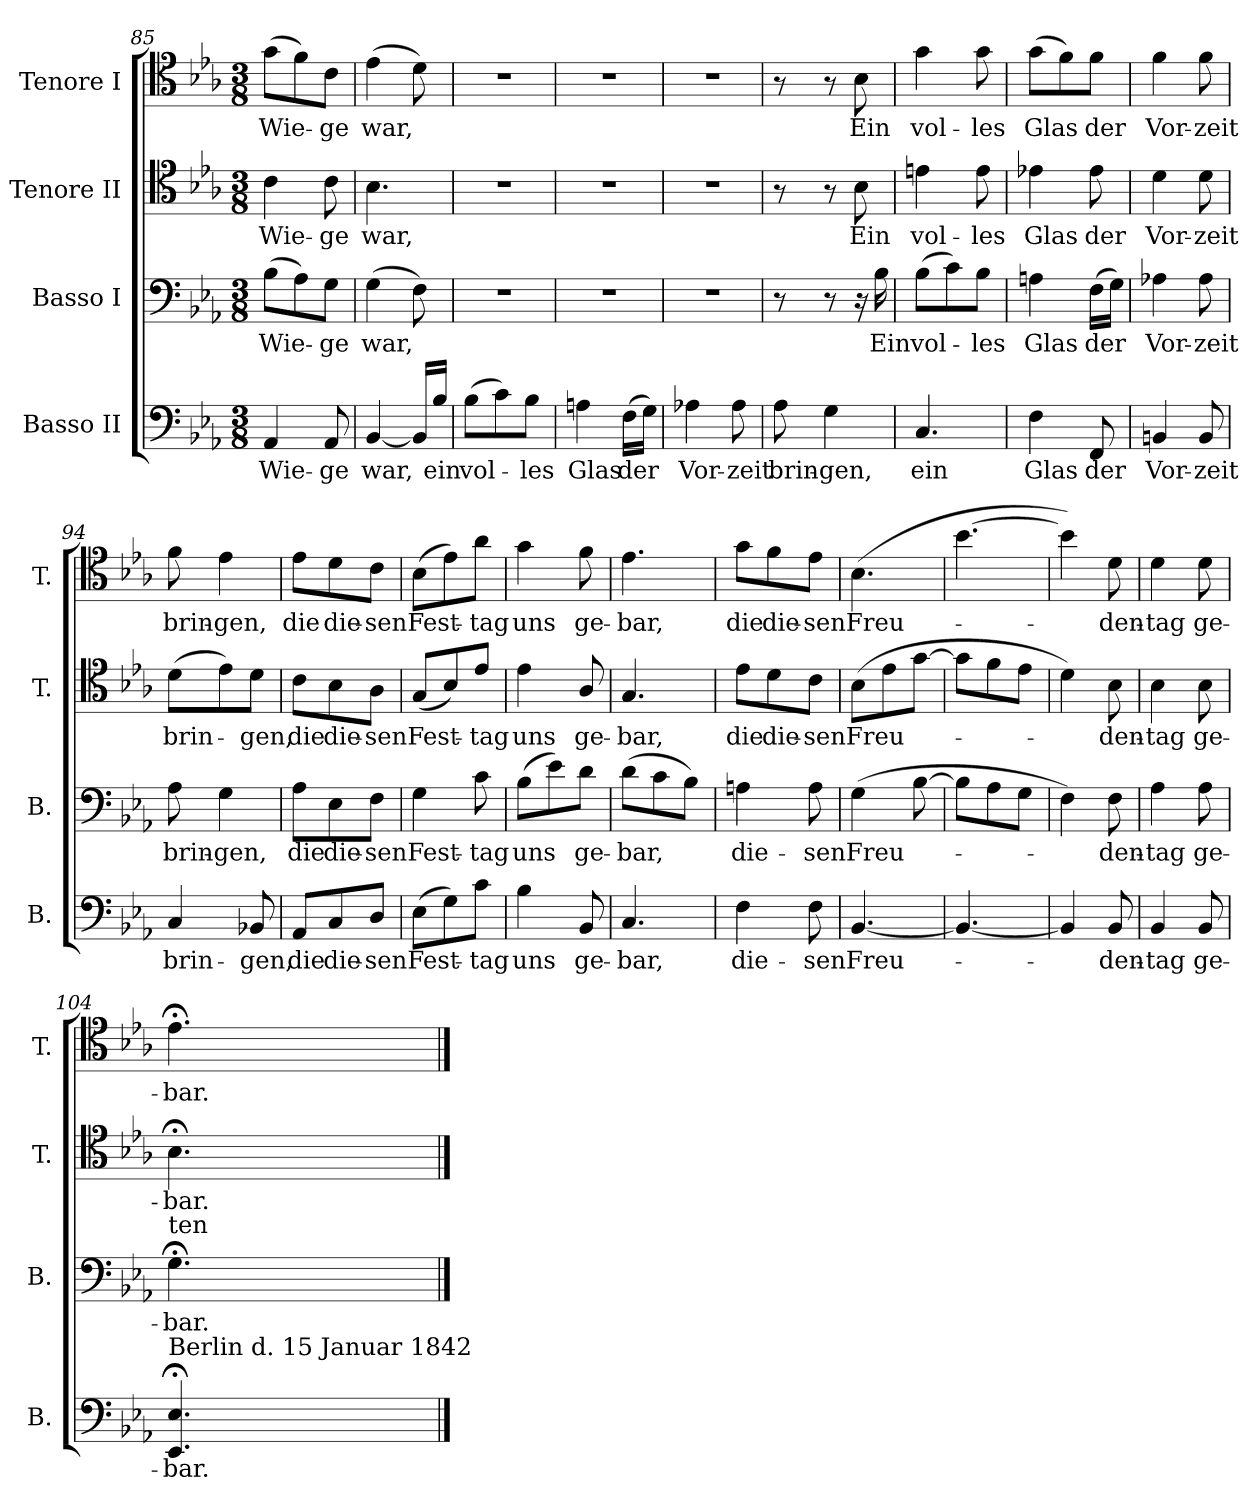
**kern	**text	**kern	**text	**kern	**text	**kern	**text
*part4	*part4	*part3	*part3	*part2	*part2	*part1	*part1
*staff4	*staff4	*staff3	*staff3	*staff2	*staff2	*staff1	*staff1
*I"Basso II	*	*I"Basso I	*	*I"Tenore II	*	*I"Tenore I	*
*I'B.	*	*I'B.	*	*I'T.	*	*I'T.	*
*clefF4	*	*clefF4	*	*clefC4	*	*clefC4	*
*	*	*	*	*ITrd7c12	*	*ITrd7c12	*
*k[b-e-a-]	*	*k[b-e-a-]	*	*k[b-e-a-]	*	*k[b-e-a-]	*
*E-:	*	*E-:	*	*E-:	*	*E-:	*
*M3/8	*	*M3/8	*	*M3/8	*	*M3/8	*
=85	=85	=85	=85	=85	=85	=85	=85
!	!LO:LY:b	!	!LO:LY:b	!	!LO:LY:b	!	!LO:LY:b
4AA-/	Wie-	(>8B-\L	Wie-	4C\	Wie-	(>8G\L	Wie-
.	.	8A-\)	.	.	.	8F\)	.
!	!LO:LY:b	!	!LO:LY:b	!	!LO:LY:b	!	!LO:LY:b
8AA-/	-ge	8G\J	-ge	8C\	-ge	8C\J	-ge
=86	=86	=86	=86	=86	=86	=86	=86
!	!LO:LY:b	!	!LO:LY:b	!	!LO:LY:b	!	!LO:LY:b
[4BB-/	war,	(>4G\	war,	4.BB-\	war,	(>4E-\	war,
16BB-/LL]	.	8F\)	.	.	.	8D\)	.
!	!LO:LY:b	!	!	!	!	!	!
16B-/JJ	ein	.	.	.	.	.	.
=87	=87	=87	=87	=87	=87	=87	=87
!	!LO:LY:b	!	!	!	!	!	!
(>8B-\L	vol-	4.r	.	4.r	.	4.r	.
8c\)	.	.	.	.	.	.	.
!	!LO:LY:b	!	!	!	!	!	!
8B-\J	-les	.	.	.	.	.	.
=88	=88	=88	=88	=88	=88	=88	=88
!	!LO:LY:b	!	!	!	!	!	!
4An\	Glas	4.r	.	4.r	.	4.r	.
!	!LO:LY:b	!	!	!	!	!	!
(>16F\LL	der	.	.	.	.	.	.
16G\JJ)	.	.	.	.	.	.	.
!!LO:LB:g=z
=89	=89	=89	=89	=89	=89	=89	=89
!	!LO:LY:b	!	!	!	!	!	!
4A-X\	Vor-	4.r	.	4.r	.	4.r	.
!	!LO:LY:b	!	!	!	!	!	!
8A-\	-zeit	.	.	.	.	.	.
=90	=90	=90	=90	=90	=90	=90	=90
!	!LO:LY:b	!	!	!	!	!	!
8A-\	brin-	8r	.	8r	.	8r	.
!	!LO:LY:b	!	!	!	!	!	!
4G\	-gen,	8r	.	8r	.	8r	.
!	!	!	!	!	!LO:LY:b	!	!LO:LY:b
.	.	16r	.	8BB-\	Ein	8BB-\	Ein
!	!	!	!LO:LY:b	!	!	!	!
.	.	16B-\	Ein	.	.	.	.
=91	=91	=91	=91	=91	=91	=91	=91
!	!LO:LY:b	!	!LO:LY:b	!	!LO:LY:b	!	!LO:LY:b
4.C/	ein	(>8B-\L	vol-	4En\	vol-	4G\	vol-
.	.	8c\)	.	.	.	.	.
!	!	!	!LO:LY:b	!	!LO:LY:b	!	!LO:LY:b
.	.	8B-\J	-les	8E\	-les	8G\	-les
=92	=92	=92	=92	=92	=92	=92	=92
!	!LO:LY:b	!	!LO:LY:b	!	!LO:LY:b	!	!LO:LY:b
4F\	Glas	4An\	Glas	4E-X\	Glas	(>8G\L	Glas
.	.	.	.	.	.	8F\)	.
!	!LO:LY:b	!	!LO:LY:b	!	!LO:LY:b	!	!LO:LY:b
8FF/	der	(>16F\LL	der	8E-\	der	8F\J	der
.	.	16G\JJ)	.	.	.	.	.
=93	=93	=93	=93	=93	=93	=93	=93
!	!LO:LY:b	!	!LO:LY:b	!	!LO:LY:b	!	!LO:LY:b
4BBn/	Vor-	4A-X\	Vor-	4D\	Vor-	4F\	Vor-
!	!LO:LY:b	!	!LO:LY:b	!	!LO:LY:b	!	!LO:LY:b
8BB/	-zeit	8A-\	-zeit	8D\	-zeit	8F\	-zeit
=94	=94	=94	=94	=94	=94	=94	=94
!	!LO:LY:b	!	!LO:LY:b	!	!LO:LY:b	!	!LO:LY:b
4C/	brin-	8A-\	brin-	(>8D\L	brin-	8F\	brin-
!	!	!	!LO:LY:b	!	!	!	!LO:LY:b
.	.	4G\	-gen,	8E-\)	.	4E-\	-gen,
!	!LO:LY:b	!	!	!	!LO:LY:b	!	!
8BB-X/	-gen,	.	.	8D\J	-gen,	.	.
=95	=95	=95	=95	=95	=95	=95	=95
!	!LO:LY:b	!	!LO:LY:b	!	!LO:LY:b	!	!LO:LY:b
8AA-/L	die	8A-\L	die	8C\L	die	8E-\L	die
!	!LO:LY:b	!	!LO:LY:b	!	!LO:LY:b	!	!LO:LY:b
8C/	die-	8E-\	die-	8BB-\	die-	8D\	die-
!	!LO:LY:b	!	!LO:LY:b	!	!LO:LY:b	!	!LO:LY:b
8D/J	-sen	8F\J	-sen	8AA-\J	-sen	8C\J	-sen
=96	=96	=96	=96	=96	=96	=96	=96
!	!LO:LY:b	!	!LO:LY:b	!	!LO:LY:b	!	!LO:LY:b
(>8E-\L	Fest-	4G\	Fest-	(<8GG/L	Fest-	(>8BB-\L	Fest-
8G\)	.	.	.	8BB-/)	.	8E-\)	.
!	!LO:LY:b	!	!LO:LY:b	!	!LO:LY:b	!	!LO:LY:b
8c\J	-tag	8c\	-tag	8E-/J	-tag	8A-\J	-tag
!!LO:LB:g=z
=97	=97	=97	=97	=97	=97	=97	=97
!	!LO:LY:b	!	!LO:LY:b	!	!LO:LY:b	!	!LO:LY:b
4B-\	uns	(>8B-\L	uns	4E-\	uns	4G\	uns
.	.	8e-\)	.	.	.	.	.
!	!LO:LY:b	!	!LO:LY:b	!	!LO:LY:b	!	!LO:LY:b
8BB-/	ge-	8d\J	ge-	8AA-/	ge-	8F\	ge-
=98	=98	=98	=98	=98	=98	=98	=98
!	!LO:LY:b	!	!LO:LY:b	!	!LO:LY:b	!	!LO:LY:b
4.C/	-bar,	(>8d\L	-bar,	4.GG/	-bar,	4.E-\	-bar,
.	.	8c\	.	.	.	.	.
.	.	8B-\J)	.	.	.	.	.
=99	=99	=99	=99	=99	=99	=99	=99
!	!LO:LY:b	!	!LO:LY:b	!	!LO:LY:b	!	!LO:LY:b
4F\	die-	4An\	die-	8E-\L	die	8G\L	die
!	!	!	!	!	!LO:LY:b	!	!LO:LY:b
.	.	.	.	8D\	die-	8F\	die-
!	!LO:LY:b	!	!LO:LY:b	!	!LO:LY:b	!	!LO:LY:b
8F\	-sen	8A\	-sen	8C\J	-sen	8E-\J	-sen
=100	=100	=100	=100	=100	=100	=100	=100
!	!LO:LY:b	!	!LO:LY:b	!	!LO:LY:b	!	!LO:LY:b
[4.BB-/	Freu-	(>4G\	Freu-	(>8BB-\L	Freu-	(>4.BB-\	Freu-
.	.	.	.	8E-\	.	.	.
.	.	[8B-\	.	[8G\J	.	.	.
=101	=101	=101	=101	=101	=101	=101	=101
4.BB-/_	.	8B-\L]	.	8G\L]	.	[4.B-\	.
.	.	8A-\	.	8F\	.	.	.
.	.	8G\J	.	8E-\J	.	.	.
=102	=102	=102	=102	=102	=102	=102	=102
4BB-/]	.	4F\)	.	4D\)	.	4B-\])	.
!	!LO:LY:b	!	!LO:LY:b	!	!LO:LY:b	!	!LO:LY:b
8BB-/	-den-	8F\	-den-	8BB-\	-den-	8D\	-den-
=103	=103	=103	=103	=103	=103	=103	=103
!	!LO:LY:b	!	!LO:LY:b	!	!LO:LY:b	!	!LO:LY:b
4BB-/	-tag	4A-\	-tag	4BB-\	-tag	4D\	-tag
!	!LO:LY:b	!	!LO:LY:b	!	!LO:LY:b	!	!LO:LY:b
8BB-/	ge-	8A-\	ge-	8BB-\	ge-	8D\	ge-
=104	=104	=104	=104	=104	=104	=104	=104
!	!	!LO:TX:a:t=ten	!	!	!	!	!
!LO:TX:a:t=Berlin d. 15     Januar 1842	!	!	!	!	!	!	!
!	!LO:LY:b	!	!LO:LY:b	!	!LO:LY:b	!	!LO:LY:b
4.EE-/;< 4.E-/;<	-bar.	4.G;<\	-bar.	4.BB-;<\	-bar.	4.E-;<\	-bar.
==	==	==	==	==	==	==	==
*-	*-	*-	*-	*-	*-	*-	*-
